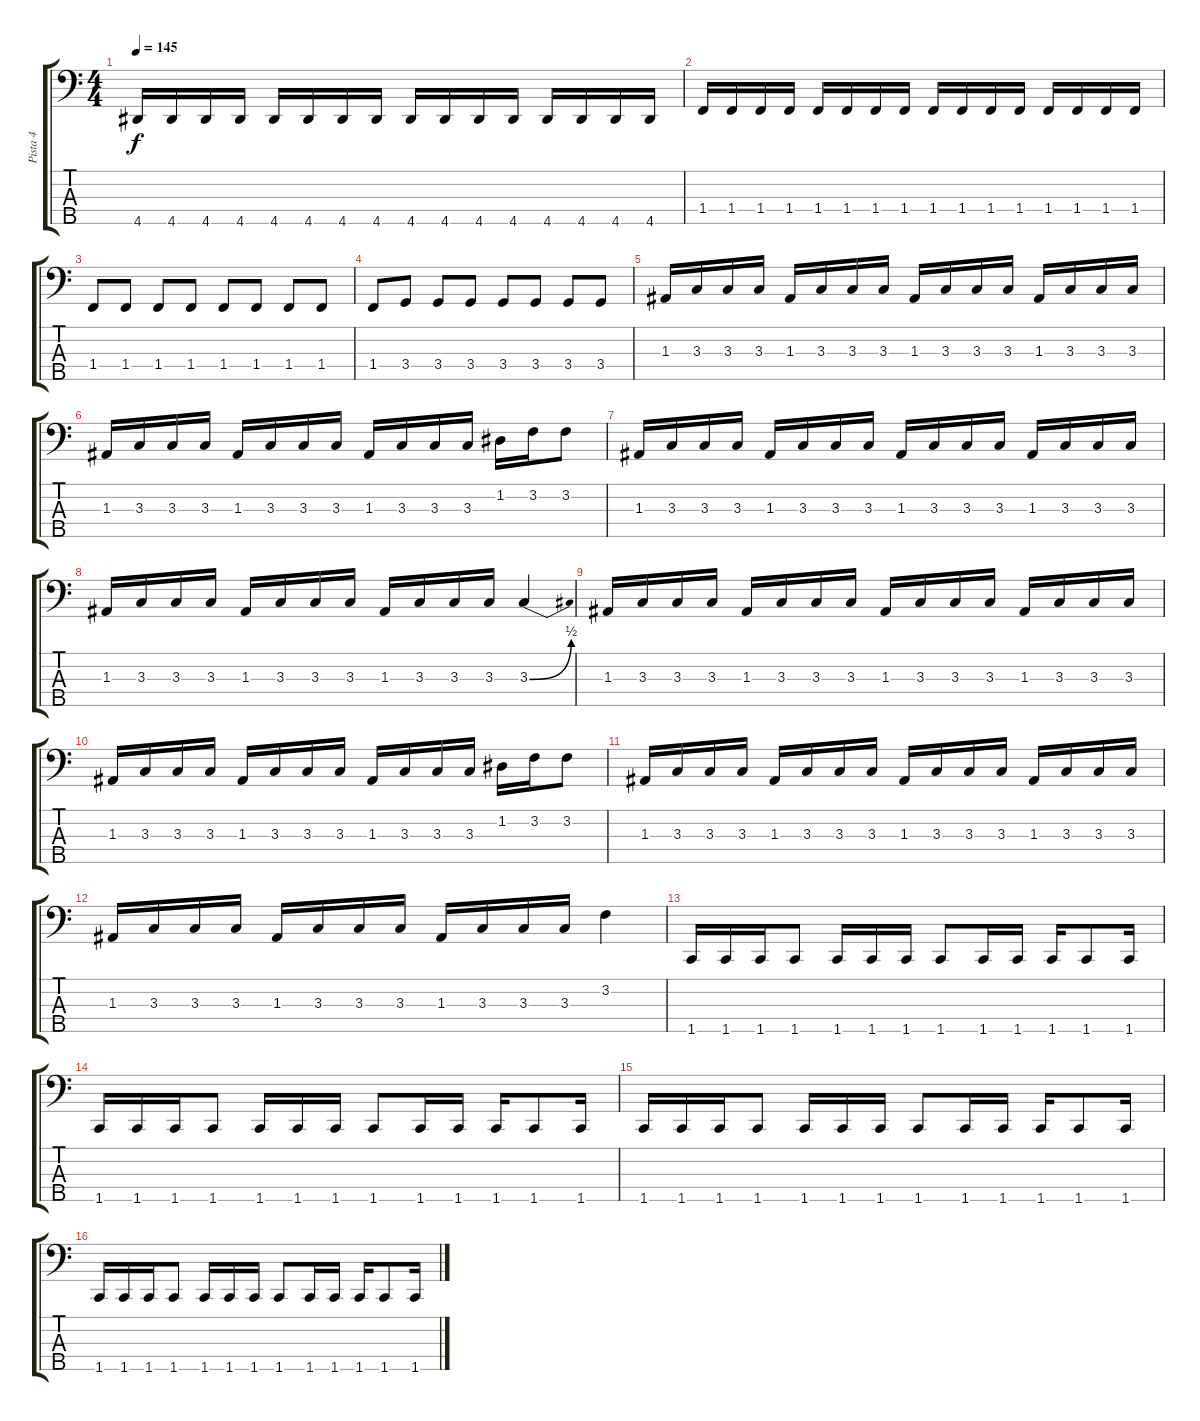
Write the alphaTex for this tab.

\track ("Pista 4" "Pista 4") {instrument electricbassfinger}
\staff {score tabs}
\tuning (G2 D2 A1 E1 B0) {hide}
\ts (4 4)
\tempo 145
\clef f4
\ks c
4.5.16{dy f} 4.5.16 4.5.16 4.5.16 4.5.16 4.5.16 4.5.16 4.5.16 4.5.16 4.5.16 4.5.16 4.5.16 4.5.16 4.5.16 4.5.16 4.5.16 |
1.4.16 1.4.16 1.4.16 1.4.16 1.4.16 1.4.16 1.4.16 1.4.16 1.4.16 1.4.16 1.4.16 1.4.16 1.4.16 1.4.16 1.4.16 1.4.16 |
1.4.8 1.4.8 1.4.8 1.4.8 1.4.8 1.4.8 1.4.8 1.4.8 |
1.4.8 3.4.8 3.4.8 3.4.8 3.4.8 3.4.8 3.4.8 3.4.8 |
1.3.16 3.3.16 3.3.16 3.3.16 1.3.16 3.3.16 3.3.16 3.3.16 1.3.16 3.3.16 3.3.16 3.3.16 1.3.16 3.3.16 3.3.16 3.3.16 |
1.3.16 3.3.16 3.3.16 3.3.16 1.3.16 3.3.16 3.3.16 3.3.16 1.3.16 3.3.16 3.3.16 3.3.16 1.2.16 3.2.16 3.2.8 |
1.3.16 3.3.16 3.3.16 3.3.16 1.3.16 3.3.16 3.3.16 3.3.16 1.3.16 3.3.16 3.3.16 3.3.16 1.3.16 3.3.16 3.3.16 3.3.16 |
1.3.16 3.3.16 3.3.16 3.3.16 1.3.16 3.3.16 3.3.16 3.3.16 1.3.16 3.3.16 3.3.16 3.3.16 3.3{be (bend 0 0 60 2)}.4 |
1.3.16 3.3.16 3.3.16 3.3.16 1.3.16 3.3.16 3.3.16 3.3.16 1.3.16 3.3.16 3.3.16 3.3.16 1.3.16 3.3.16 3.3.16 3.3.16 |
1.3.16 3.3.16 3.3.16 3.3.16 1.3.16 3.3.16 3.3.16 3.3.16 1.3.16 3.3.16 3.3.16 3.3.16 1.2.16 3.2.16 3.2.8 |
1.3.16 3.3.16 3.3.16 3.3.16 1.3.16 3.3.16 3.3.16 3.3.16 1.3.16 3.3.16 3.3.16 3.3.16 1.3.16 3.3.16 3.3.16 3.3.16 |
1.3.16 3.3.16 3.3.16 3.3.16 1.3.16 3.3.16 3.3.16 3.3.16 1.3.16 3.3.16 3.3.16 3.3.16 3.2.4 |
1.5.16 1.5.16 1.5.16 1.5.8 1.5.16 1.5.16 1.5.16 1.5.8 1.5.16 1.5.16 1.5.16 1.5.8 1.5.16 |
1.5.16 1.5.16 1.5.16 1.5.8 1.5.16 1.5.16 1.5.16 1.5.8 1.5.16 1.5.16 1.5.16 1.5.8 1.5.16 |
1.5.16 1.5.16 1.5.16 1.5.8 1.5.16 1.5.16 1.5.16 1.5.8 1.5.16 1.5.16 1.5.16 1.5.8 1.5.16 |
1.5.16 1.5.16 1.5.16 1.5.8 1.5.16 1.5.16 1.5.16 1.5.8 1.5.16 1.5.16 1.5.16 1.5.8 1.5.16
